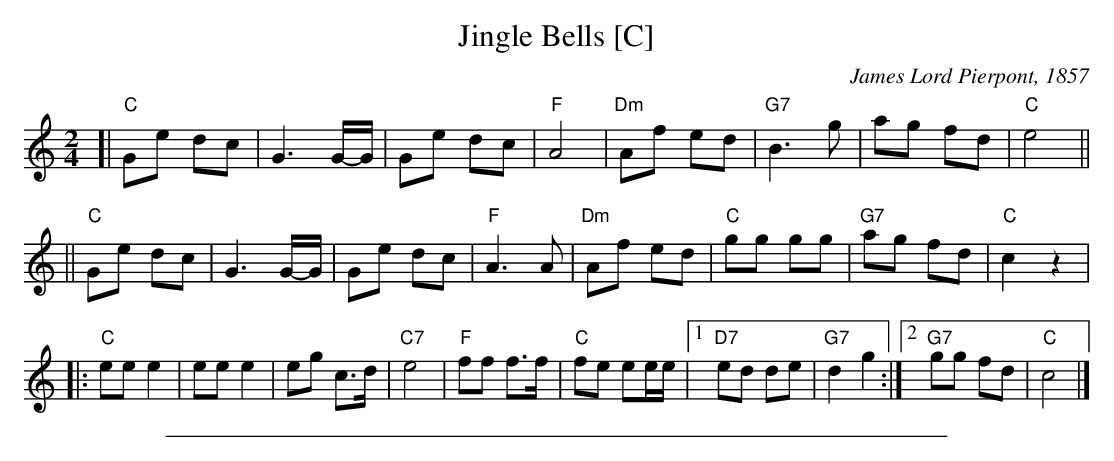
X:1
T: Jingle Bells [C]
C:James Lord Pierpont, 1857
M: 2/4
L: 1/8
K: C
[| "C"Ge dc | G3 G/-G/ | Ge dc | "F"A4 | "Dm"Af ed | "G7"B3 g | ag fd | "C"e4 ||
|| "C"Ge dc | G3 G/-G/ | Ge dc | "F"A3 A | "Dm"Af ed | "C"gg gg | "G7"ag fd | "C"c2 z2 |
|: "C"ee e2 | ee e2 | eg c>d | "C7"e4 | "F"ff f>f | "C"fe ee/e/ |1 "D7"ed de | "G7"d2 g2 :|2 "G7"gg fd | "C"c4 |]
